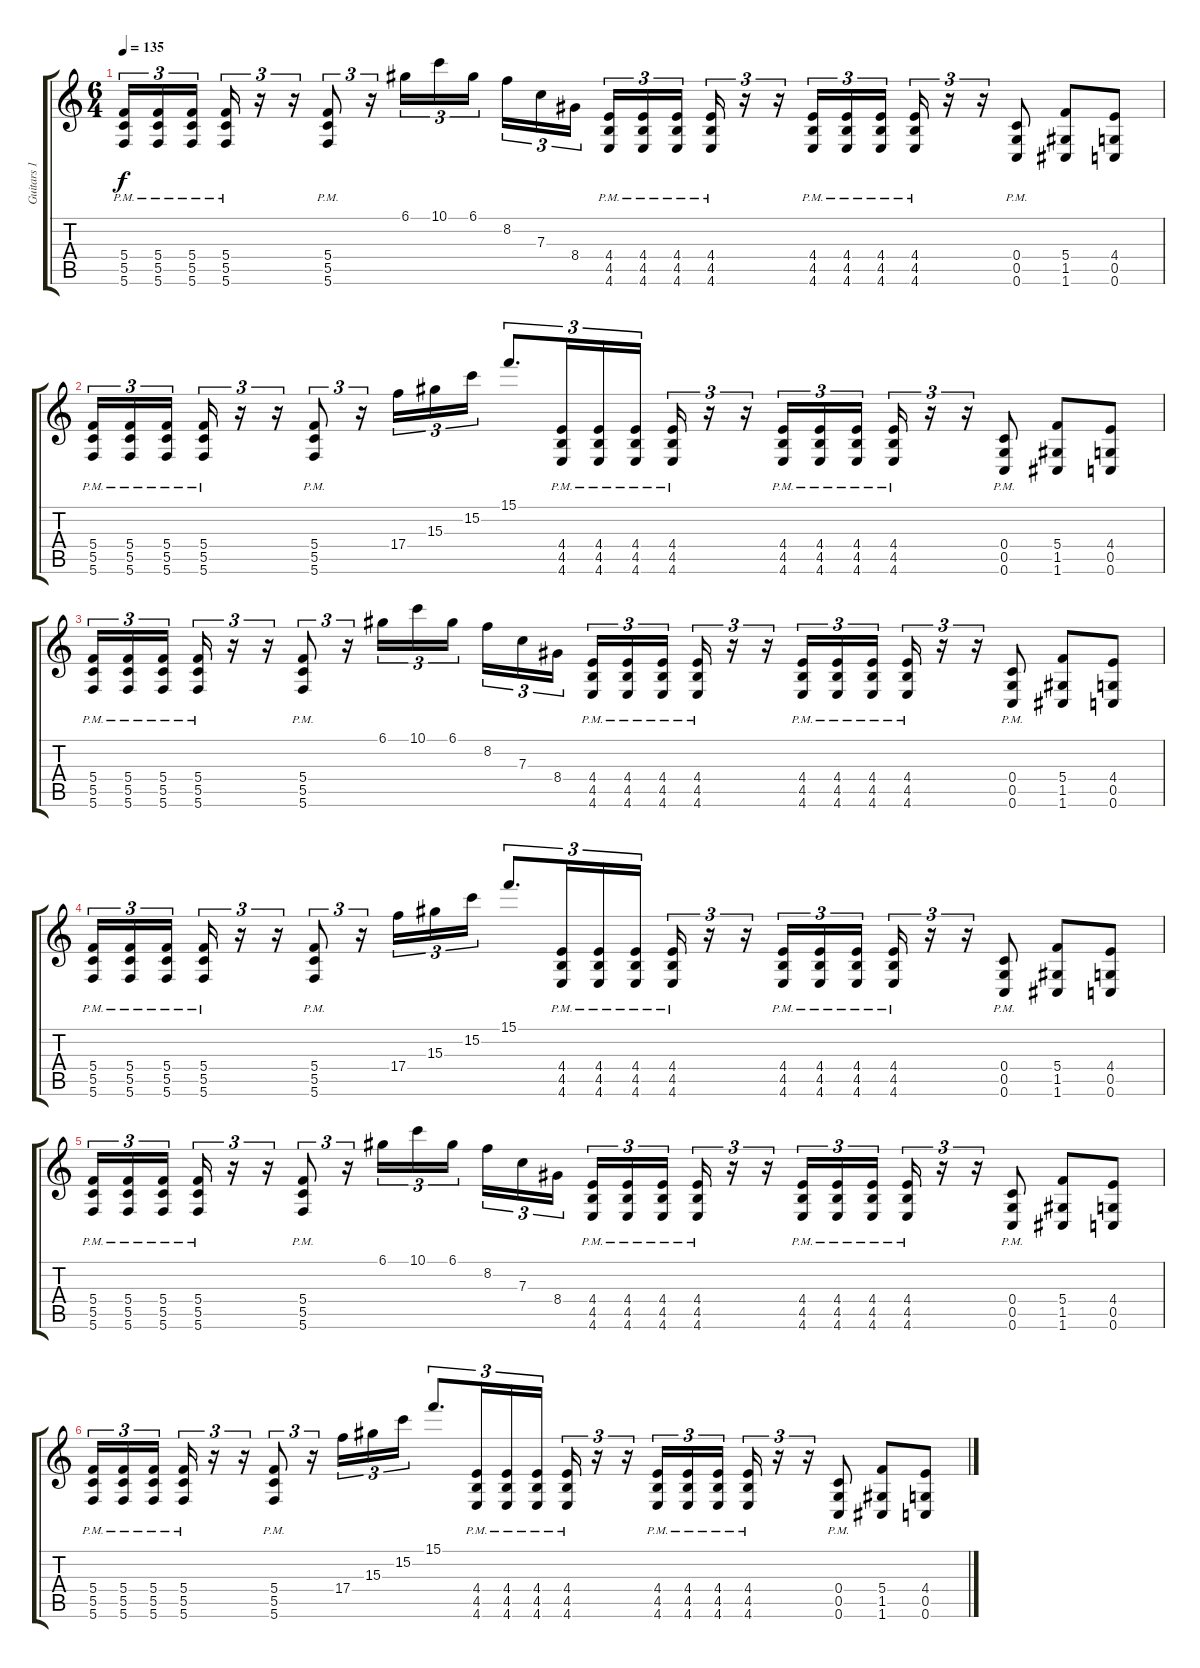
\track ("Guitars 1" "Guitars 1") {instrument distortionguitar}
\staff {score tabs}
\tuning (D4 A3 F3 C3 G2 C2) {hide}
\ts (6 4)
\tempo 135
\clef g2
\ks c
(5.4{pm} 5.5{pm} 5.6{pm}).16{tu (3 2) dy f volume 11} (5.4{pm} 5.5{pm} 5.6{pm}).16{tu (3 2)} (5.4{pm} 5.5{pm} 5.6{pm}).16{tu (3 2) beam splitsecondary} (5.4{pm} 5.5{pm} 5.6{pm}).16{tu (3 2)} r.16{tu (3 2)} r.16{tu (3 2)} (5.4{pm} 5.5{pm} 5.6{pm}).8{tu (3 2)} r.16{tu (3 2)} 6.1.16{tu (3 2)} 10.1.16{tu (3 2)} 6.1.16{tu (3 2) beam splitsecondary} 8.2.16{tu (3 2)} 7.3.16{tu (3 2)} 8.4.16{tu (3 2) beam splitsecondary} (4.4{pm} 4.5{pm} 4.6{pm}).16{tu (3 2)} (4.4{pm} 4.5{pm} 4.6{pm}).16{tu (3 2)} (4.4{pm} 4.5{pm} 4.6{pm}).16{tu (3 2)} (4.4{pm} 4.5{pm} 4.6{pm}).16{tu (3 2)} r.16{tu (3 2)} r.16{tu (3 2)} (4.4{pm} 4.5{pm} 4.6{pm}).16{tu (3 2)} (4.4{pm} 4.5{pm} 4.6{pm}).16{tu (3 2)} (4.4{pm} 4.5{pm} 4.6{pm}).16{tu (3 2) beam splitsecondary} (4.4{pm} 4.5{pm} 4.6{pm}).16{tu (3 2)} r.16{tu (3 2)} r.16{tu (3 2)} (0.4{pm} 0.5{pm} 0.6{pm}).8 (5.4 1.5 1.6).8 (4.4 0.5 0.6).8 |
(5.4{pm} 5.5{pm} 5.6{pm}).16{tu (3 2)} (5.4{pm} 5.5{pm} 5.6{pm}).16{tu (3 2)} (5.4{pm} 5.5{pm} 5.6{pm}).16{tu (3 2) beam splitsecondary} (5.4{pm} 5.5{pm} 5.6{pm}).16{tu (3 2)} r.16{tu (3 2)} r.16{tu (3 2)} (5.4{pm} 5.5{pm} 5.6{pm}).8{tu (3 2)} r.16{tu (3 2)} 17.4.16{tu (3 2)} 15.3.16{tu (3 2)} 15.2.16{tu (3 2)} 15.1.8{d tu (3 2)} (4.4{pm} 4.5{pm} 4.6{pm}).16{tu (3 2)} (4.4{pm} 4.5{pm} 4.6{pm}).16{tu (3 2)} (4.4{pm} 4.5{pm} 4.6{pm}).16{tu (3 2)} (4.4{pm} 4.5{pm} 4.6{pm}).16{tu (3 2)} r.16{tu (3 2)} r.16{tu (3 2)} (4.4{pm} 4.5{pm} 4.6{pm}).16{tu (3 2)} (4.4{pm} 4.5{pm} 4.6{pm}).16{tu (3 2)} (4.4{pm} 4.5{pm} 4.6{pm}).16{tu (3 2) beam splitsecondary} (4.4{pm} 4.5{pm} 4.6{pm}).16{tu (3 2)} r.16{tu (3 2)} r.16{tu (3 2)} (0.4{pm} 0.5{pm} 0.6{pm}).8 (5.4 1.5 1.6).8 (4.4 0.5 0.6).8 |
(5.4{pm} 5.5{pm} 5.6{pm}).16{tu (3 2) volume 7} (5.4{pm} 5.5{pm} 5.6{pm}).16{tu (3 2)} (5.4{pm} 5.5{pm} 5.6{pm}).16{tu (3 2) beam splitsecondary} (5.4{pm} 5.5{pm} 5.6{pm}).16{tu (3 2)} r.16{tu (3 2)} r.16{tu (3 2)} (5.4{pm} 5.5{pm} 5.6{pm}).8{tu (3 2)} r.16{tu (3 2)} 6.1.16{tu (3 2)} 10.1.16{tu (3 2)} 6.1.16{tu (3 2) beam splitsecondary} 8.2.16{tu (3 2)} 7.3.16{tu (3 2)} 8.4.16{tu (3 2) beam splitsecondary} (4.4{pm} 4.5{pm} 4.6{pm}).16{tu (3 2)} (4.4{pm} 4.5{pm} 4.6{pm}).16{tu (3 2)} (4.4{pm} 4.5{pm} 4.6{pm}).16{tu (3 2)} (4.4{pm} 4.5{pm} 4.6{pm}).16{tu (3 2)} r.16{tu (3 2)} r.16{tu (3 2)} (4.4{pm} 4.5{pm} 4.6{pm}).16{tu (3 2)} (4.4{pm} 4.5{pm} 4.6{pm}).16{tu (3 2)} (4.4{pm} 4.5{pm} 4.6{pm}).16{tu (3 2) beam splitsecondary} (4.4{pm} 4.5{pm} 4.6{pm}).16{tu (3 2)} r.16{tu (3 2)} r.16{tu (3 2)} (0.4{pm} 0.5{pm} 0.6{pm}).8 (5.4 1.5 1.6).8 (4.4 0.5 0.6).8 |
(5.4{pm} 5.5{pm} 5.6{pm}).16{tu (3 2)} (5.4{pm} 5.5{pm} 5.6{pm}).16{tu (3 2)} (5.4{pm} 5.5{pm} 5.6{pm}).16{tu (3 2) beam splitsecondary} (5.4{pm} 5.5{pm} 5.6{pm}).16{tu (3 2)} r.16{tu (3 2)} r.16{tu (3 2)} (5.4{pm} 5.5{pm} 5.6{pm}).8{tu (3 2)} r.16{tu (3 2)} 17.4.16{tu (3 2)} 15.3.16{tu (3 2)} 15.2.16{tu (3 2)} 15.1.8{d tu (3 2)} (4.4{pm} 4.5{pm} 4.6{pm}).16{tu (3 2)} (4.4{pm} 4.5{pm} 4.6{pm}).16{tu (3 2)} (4.4{pm} 4.5{pm} 4.6{pm}).16{tu (3 2)} (4.4{pm} 4.5{pm} 4.6{pm}).16{tu (3 2)} r.16{tu (3 2)} r.16{tu (3 2)} (4.4{pm} 4.5{pm} 4.6{pm}).16{tu (3 2)} (4.4{pm} 4.5{pm} 4.6{pm}).16{tu (3 2)} (4.4{pm} 4.5{pm} 4.6{pm}).16{tu (3 2) beam splitsecondary} (4.4{pm} 4.5{pm} 4.6{pm}).16{tu (3 2)} r.16{tu (3 2)} r.16{tu (3 2)} (0.4{pm} 0.5{pm} 0.6{pm}).8 (5.4 1.5 1.6).8 (4.4 0.5 0.6).8 |
(5.4{pm} 5.5{pm} 5.6{pm}).16{tu (3 2) volume 0} (5.4{pm} 5.5{pm} 5.6{pm}).16{tu (3 2)} (5.4{pm} 5.5{pm} 5.6{pm}).16{tu (3 2) beam splitsecondary} (5.4{pm} 5.5{pm} 5.6{pm}).16{tu (3 2)} r.16{tu (3 2)} r.16{tu (3 2)} (5.4{pm} 5.5{pm} 5.6{pm}).8{tu (3 2)} r.16{tu (3 2)} 6.1.16{tu (3 2)} 10.1.16{tu (3 2)} 6.1.16{tu (3 2) beam splitsecondary} 8.2.16{tu (3 2)} 7.3.16{tu (3 2)} 8.4.16{tu (3 2) beam splitsecondary} (4.4{pm} 4.5{pm} 4.6{pm}).16{tu (3 2)} (4.4{pm} 4.5{pm} 4.6{pm}).16{tu (3 2)} (4.4{pm} 4.5{pm} 4.6{pm}).16{tu (3 2)} (4.4{pm} 4.5{pm} 4.6{pm}).16{tu (3 2)} r.16{tu (3 2)} r.16{tu (3 2)} (4.4{pm} 4.5{pm} 4.6{pm}).16{tu (3 2)} (4.4{pm} 4.5{pm} 4.6{pm}).16{tu (3 2)} (4.4{pm} 4.5{pm} 4.6{pm}).16{tu (3 2) beam splitsecondary} (4.4{pm} 4.5{pm} 4.6{pm}).16{tu (3 2)} r.16{tu (3 2)} r.16{tu (3 2)} (0.4{pm} 0.5{pm} 0.6{pm}).8 (5.4 1.5 1.6).8 (4.4 0.5 0.6).8 |
(5.4{pm} 5.5{pm} 5.6{pm}).16{tu (3 2)} (5.4{pm} 5.5{pm} 5.6{pm}).16{tu (3 2)} (5.4{pm} 5.5{pm} 5.6{pm}).16{tu (3 2) beam splitsecondary} (5.4{pm} 5.5{pm} 5.6{pm}).16{tu (3 2)} r.16{tu (3 2)} r.16{tu (3 2)} (5.4{pm} 5.5{pm} 5.6{pm}).8{tu (3 2)} r.16{tu (3 2)} 17.4.16{tu (3 2)} 15.3.16{tu (3 2)} 15.2.16{tu (3 2)} 15.1.8{d tu (3 2)} (4.4{pm} 4.5{pm} 4.6{pm}).16{tu (3 2)} (4.4{pm} 4.5{pm} 4.6{pm}).16{tu (3 2)} (4.4{pm} 4.5{pm} 4.6{pm}).16{tu (3 2)} (4.4{pm} 4.5{pm} 4.6{pm}).16{tu (3 2)} r.16{tu (3 2)} r.16{tu (3 2)} (4.4{pm} 4.5{pm} 4.6{pm}).16{tu (3 2)} (4.4{pm} 4.5{pm} 4.6{pm}).16{tu (3 2)} (4.4{pm} 4.5{pm} 4.6{pm}).16{tu (3 2) beam splitsecondary} (4.4{pm} 4.5{pm} 4.6{pm}).16{tu (3 2)} r.16{tu (3 2)} r.16{tu (3 2)} (0.4{pm} 0.5{pm} 0.6{pm}).8 (5.4 1.5 1.6).8 (4.4 0.5 0.6).8
